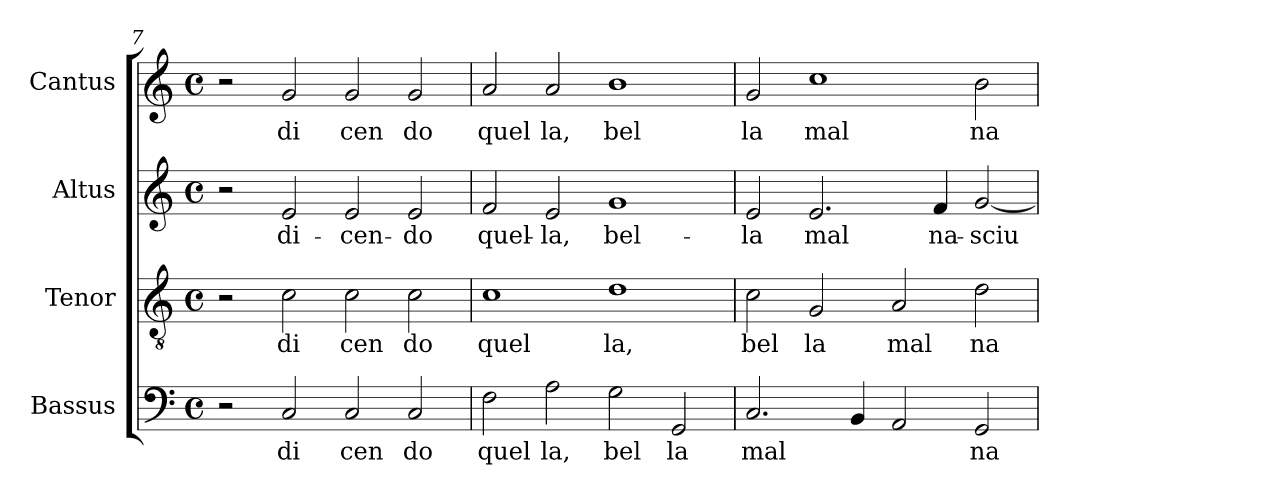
**kern	**text	**kern	**text	**kern	**text	**kern	**text
*part4	*part4	*part3	*part3	*part2	*part2	*part1	*part1
*staff4	*staff4	*staff3	*staff3	*staff2	*staff2	*staff1	*staff1
*I"Bassus	*	*I"Tenor	*	*I"Altus	*	*I"Cantus	*
*clefF4	*	*clefGv2	*	*clefG2	*	*clefG2	*
*k[]	*	*k[]	*	*k[]	*	*k[]	*
*C:	*	*C:	*	*C:	*	*C:	*
*M4/4	*	*M4/4	*	*M4/4	*	*M4/4	*
*met(c)	*	*met(c)	*	*met(c)	*	*met(c)	*
=7	=7	=7	=7	=7	=7	=7	=7
2r	.	2r	.	2r	.	2r	.
!	!LO:LY:b:cj	!	!LO:LY:b:cj	!	!LO:LY:b:cj	!	!LO:LY:b:cj
2C/	di	2c\	di	2e/	di-	2g/	di
!	!LO:LY:b:cj	!	!LO:LY:b:cj	!	!LO:LY:b:cj	!	!LO:LY:b:cj
2C/	cen	2c\	cen	2e/	-cen-	2g/	cen
!	!LO:LY:b:cj	!	!LO:LY:b:cj	!	!LO:LY:b:cj	!	!LO:LY:b:cj
2C/	do	2c\	do	2e/	-do	2g/	do
=8	=8	=8	=8	=8	=8	=8	=8
!	!LO:LY:b:cj	!	!LO:LY:b:cj	!	!LO:LY:b:cj	!	!LO:LY:b:cj
2F\	quel	1c	quel	2f/	quel-	2a/	quel
!	!LO:LY:b:cj	!	!	!	!LO:LY:b:cj	!	!LO:LY:b:cj
2A\	la,	.	.	2e/	-la,	2a/	la,
!	!LO:LY:b:cj	!	!LO:LY:b:cj	!	!LO:LY:b:cj	!	!LO:LY:b:cj
2G\	bel	1d	la,	1g	bel-	1b	bel
!	!LO:LY:b:cj	!	!	!	!	!	!
2GG/	la	.	.	.	.	.	.
=9	=9	=9	=9	=9	=9	=9	=9
!	!LO:LY:b:cj	!	!LO:LY:b:cj	!	!LO:LY:b:cj	!	!LO:LY:b:cj
2.C/	mal	2c\	bel	2e/	-la	2g/	la
!	!	!	!LO:LY:b:cj	!	!LO:LY:b:cj	!	!LO:LY:b:cj
.	.	2G/	la	2.e/	mal	1cc	mal
!	!LO:LY:b:cj	!	!	!	!	!	!
4BB/	.	.	.	.	.	.	.
!	!LO:LY:b:cj	!	!LO:LY:b:cj	!	!	!	!
2AA/	.	2A/	mal	.	.	.	.
!	!	!	!	!	!LO:LY:b:cj	!	!
.	.	.	.	4f/	na-	.	.
!	!LO:LY:b:cj	!	!LO:LY:b:cj	!	!LO:LY:b:cj	!	!LO:LY:b:cj
2GG/	na	2d\	na	[<2g/	-sciu-	2b\	na
=	=	=	=	=	=	=	=
*-	*-	*-	*-	*-	*-	*-	*-
